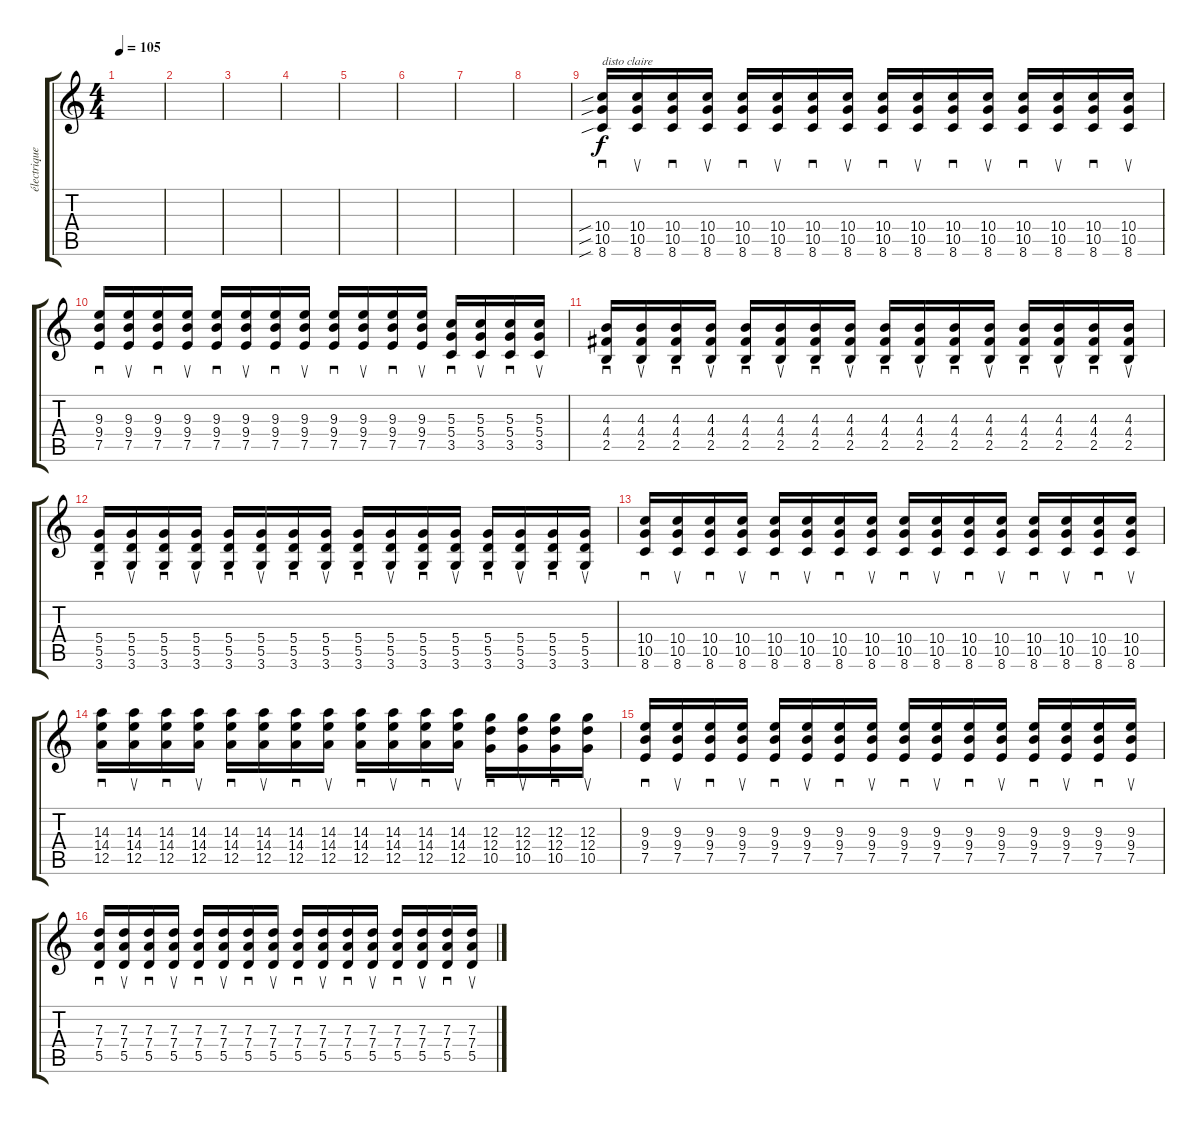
\track ("électrique overdrivée (1ère)" "électrique") {instrument overdrivenguitar}
\staff {score tabs}
\tuning (E4 B3 G3 D3 A2 E2) {hide}
\ts (4 4)
\tempo 105
\clef g2
\ks c
|
|
|
|
|
|
|
|
(10.4{sib} 10.5{sib} 8.6{sib}).16{sd txt "disto claire"} (10.4 10.5 8.6).16{su} (10.4 10.5 8.6).16{sd} (10.4 10.5 8.6).16{su} (10.4 10.5 8.6).16{sd} (10.4 10.5 8.6).16{su} (10.4 10.5 8.6).16{sd} (10.4 10.5 8.6).16{su} (10.4 10.5 8.6).16{sd} (10.4 10.5 8.6).16{su} (10.4 10.5 8.6).16{sd} (10.4 10.5 8.6).16{su} (10.4 10.5 8.6).16{sd} (10.4 10.5 8.6).16{su} (10.4 10.5 8.6).16{sd} (10.4 10.5 8.6).16{su} |
(9.3 9.4 7.5).16{sd} (9.3 9.4 7.5).16{su} (9.3 9.4 7.5).16{sd} (9.3 9.4 7.5).16{su} (9.3 9.4 7.5).16{sd} (9.3 9.4 7.5).16{su} (9.3 9.4 7.5).16{sd} (9.3 9.4 7.5).16{su} (9.3 9.4 7.5).16{sd} (9.3 9.4 7.5).16{su} (9.3 9.4 7.5).16{sd} (9.3 9.4 7.5).16{su} (5.3 5.4 3.5).16{sd} (5.3 5.4 3.5).16{su} (5.3 5.4 3.5).16{sd} (5.3 5.4 3.5).16{su} |
(4.3 4.4 2.5).16{sd} (4.3 4.4 2.5).16{su} (4.3 4.4 2.5).16{sd} (4.3 4.4 2.5).16{su} (4.3 4.4 2.5).16{sd} (4.3 4.4 2.5).16{su} (4.3 4.4 2.5).16{sd} (4.3 4.4 2.5).16{su} (4.3 4.4 2.5).16{sd} (4.3 4.4 2.5).16{su} (4.3 4.4 2.5).16{sd} (4.3 4.4 2.5).16{su} (4.3 4.4 2.5).16{sd} (4.3 4.4 2.5).16{su} (4.3 4.4 2.5).16{sd} (4.3 4.4 2.5).16{su} |
(5.4 5.5 3.6).16{sd} (5.4 5.5 3.6).16{su} (5.4 5.5 3.6).16{sd} (5.4 5.5 3.6).16{su} (5.4 5.5 3.6).16{sd} (5.4 5.5 3.6).16{su} (5.4 5.5 3.6).16{sd} (5.4 5.5 3.6).16{su} (5.4 5.5 3.6).16{sd} (5.4 5.5 3.6).16{su} (5.4 5.5 3.6).16{sd} (5.4 5.5 3.6).16{su} (5.4 5.5 3.6).16{sd} (5.4 5.5 3.6).16{su} (5.4 5.5 3.6).16{sd} (5.4 5.5 3.6).16{su} |
(10.4 10.5 8.6).16{sd} (10.4 10.5 8.6).16{su} (10.4 10.5 8.6).16{sd} (10.4 10.5 8.6).16{su} (10.4 10.5 8.6).16{sd} (10.4 10.5 8.6).16{su} (10.4 10.5 8.6).16{sd} (10.4 10.5 8.6).16{su} (10.4 10.5 8.6).16{sd} (10.4 10.5 8.6).16{su} (10.4 10.5 8.6).16{sd} (10.4 10.5 8.6).16{su} (10.4 10.5 8.6).16{sd} (10.4 10.5 8.6).16{su} (10.4 10.5 8.6).16{sd} (10.4 10.5 8.6).16{su} |
(14.3 14.4 12.5).16{sd} (14.3 14.4 12.5).16{su} (14.3 14.4 12.5).16{sd} (14.3 14.4 12.5).16{su} (14.3 14.4 12.5).16{sd} (14.3 14.4 12.5).16{su} (14.3 14.4 12.5).16{sd} (14.3 14.4 12.5).16{su} (14.3 14.4 12.5).16{sd} (14.3 14.4 12.5).16{su} (14.3 14.4 12.5).16{sd} (14.3 14.4 12.5).16{su} (12.3 12.4 10.5).16{sd} (12.3 12.4 10.5).16{su} (12.3 12.4 10.5).16{sd} (12.3 12.4 10.5).16{su} |
(9.3 9.4 7.5).16{sd} (9.3 9.4 7.5).16{su} (9.3 9.4 7.5).16{sd} (9.3 9.4 7.5).16{su} (9.3 9.4 7.5).16{sd} (9.3 9.4 7.5).16{su} (9.3 9.4 7.5).16{sd} (9.3 9.4 7.5).16{su} (9.3 9.4 7.5).16{sd} (9.3 9.4 7.5).16{su} (9.3 9.4 7.5).16{sd} (9.3 9.4 7.5).16{su} (9.3 9.4 7.5).16{sd} (9.3 9.4 7.5).16{su} (9.3 9.4 7.5).16{sd} (9.3 9.4 7.5).16{su} |
(7.3 7.4 5.5).16{sd} (7.3 7.4 5.5).16{su} (7.3 7.4 5.5).16{sd} (7.3 7.4 5.5).16{su} (7.3 7.4 5.5).16{sd} (7.3 7.4 5.5).16{su} (7.3 7.4 5.5).16{sd} (7.3 7.4 5.5).16{su} (7.3 7.4 5.5).16{sd} (7.3 7.4 5.5).16{su} (7.3 7.4 5.5).16{sd} (7.3 7.4 5.5).16{su} (7.3 7.4 5.5).16{sd} (7.3 7.4 5.5).16{su} (7.3 7.4 5.5).16{sd} (7.3 7.4 5.5).16{su}
